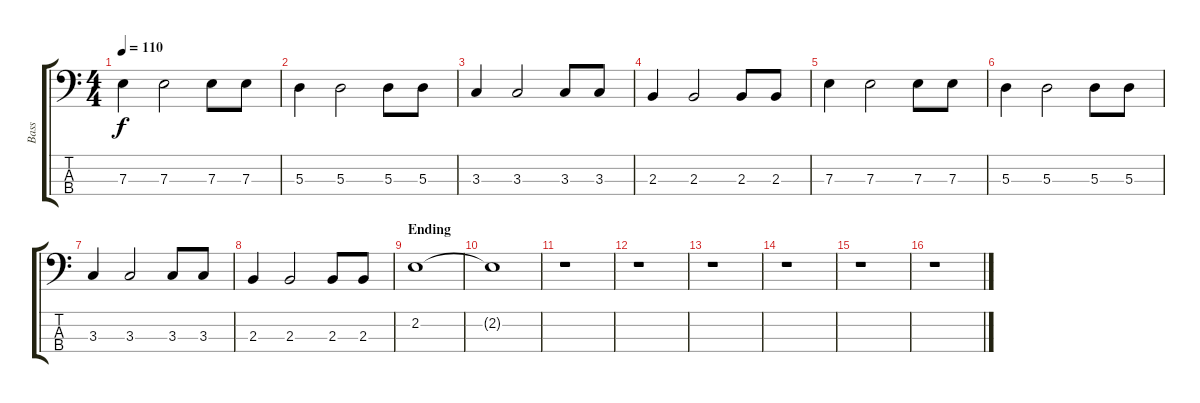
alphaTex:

\track ("Bass" "Bass") {instrument electricbassfinger}
\staff {score tabs}
\tuning (G2 D2 A1 E1) {hide}
\ts (4 4)
\tempo 110
\clef f4
\ks c
7.3.4{dy f} 7.3.2 7.3.8 7.3.8 |
5.3.4 5.3.2 5.3.8 5.3.8 |
3.3.4 3.3.2 3.3.8 3.3.8 |
2.3.4 2.3.2 2.3.8 2.3.8 |
7.3.4 7.3.2 7.3.8 7.3.8 |
5.3.4 5.3.2 5.3.8 5.3.8 |
3.3.4 3.3.2 3.3.8 3.3.8 |
2.3.4 2.3.2 2.3.8 2.3.8 |
\section ("" "Ending")
2.2.1 |
2.2{t}.1 |
r.1 |
r.1 |
r.1 |
r.1 |
r.1 |
r.1
